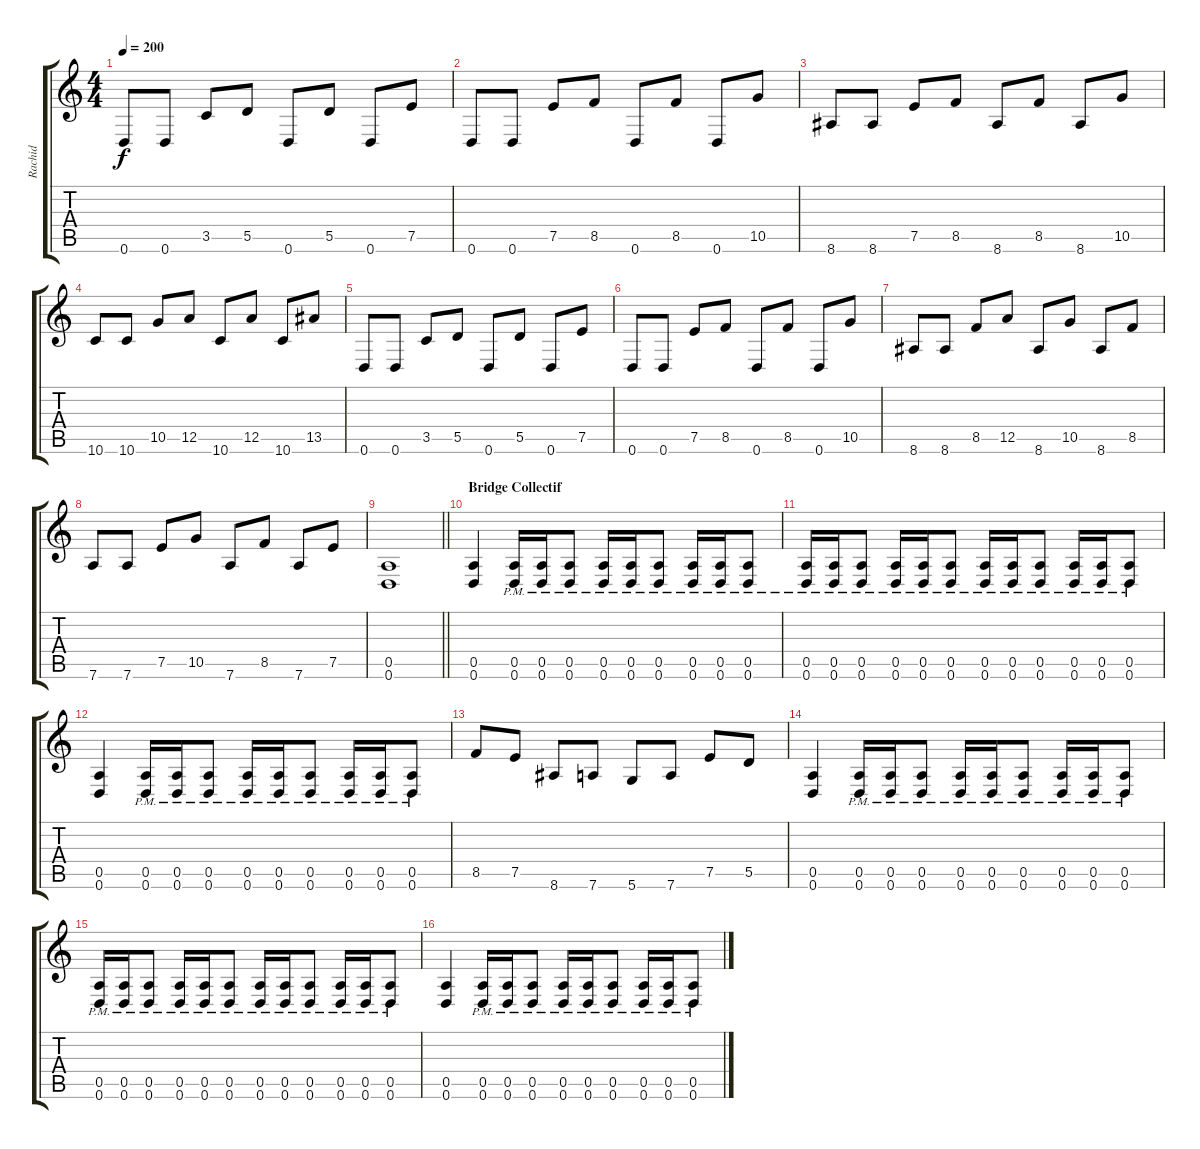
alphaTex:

\track ("Rachid" "Rachid") {instrument distortionguitar}
\staff {score tabs}
\tuning (E4 B3 G3 D3 A2 D2) {hide}
\ts (4 4)
\tempo 200
\clef g2
\ks c
0.6.8{dy f} 0.6.8 3.5.8 5.5.8 0.6.8 5.5.8 0.6.8 7.5.8 |
0.6.8 0.6.8 7.5.8 8.5.8 0.6.8 8.5.8 0.6.8 10.5.8 |
8.6.8 8.6.8 7.5.8 8.5.8 8.6.8 8.5.8 8.6.8 10.5.8 |
10.6.8 10.6.8 10.5.8 12.5.8 10.6.8 12.5.8 10.6.8 13.5.8 |
0.6.8 0.6.8 3.5.8 5.5.8 0.6.8 5.5.8 0.6.8 7.5.8 |
0.6.8 0.6.8 7.5.8 8.5.8 0.6.8 8.5.8 0.6.8 10.5.8 |
8.6.8 8.6.8 8.5.8 12.5.8 8.6.8 10.5.8 8.6.8 8.5.8 |
7.6.8 7.6.8 7.5.8 10.5.8 7.6.8 8.5.8 7.6.8 7.5.8 |
\barLineRight lightlight
(0.5 0.6).1 |
\section ("" "Bridge Collectif ")
(0.5 0.6).4 (0.5{pm} 0.6{pm}).16 (0.5{pm} 0.6{pm}).16 (0.5{pm} 0.6{pm}).8 (0.5{pm} 0.6{pm}).16 (0.5{pm} 0.6{pm}).16 (0.5{pm} 0.6{pm}).8 (0.5{pm} 0.6{pm}).16 (0.5{pm} 0.6{pm}).16 (0.5{pm} 0.6{pm}).8 |
(0.5{pm} 0.6{pm}).16 (0.5{pm} 0.6{pm}).16 (0.5{pm} 0.6{pm}).8 (0.5{pm} 0.6{pm}).16 (0.5{pm} 0.6{pm}).16 (0.5{pm} 0.6{pm}).8 (0.5{pm} 0.6{pm}).16 (0.5{pm} 0.6{pm}).16 (0.5{pm} 0.6{pm}).8 (0.5{pm} 0.6{pm}).16 (0.5{pm} 0.6{pm}).16 (0.5{pm} 0.6{pm}).8 |
(0.5 0.6).4 (0.5{pm} 0.6{pm}).16 (0.5{pm} 0.6{pm}).16 (0.5{pm} 0.6{pm}).8 (0.5{pm} 0.6{pm}).16 (0.5{pm} 0.6{pm}).16 (0.5{pm} 0.6{pm}).8 (0.5{pm} 0.6{pm}).16 (0.5{pm} 0.6{pm}).16 (0.5{pm} 0.6{pm}).8 |
8.5.8 7.5.8 8.6.8 7.6.8 5.6.8 7.6.8 7.5.8 5.5.8 |
(0.5 0.6).4 (0.5{pm} 0.6{pm}).16 (0.5{pm} 0.6{pm}).16 (0.5{pm} 0.6{pm}).8 (0.5{pm} 0.6{pm}).16 (0.5{pm} 0.6{pm}).16 (0.5{pm} 0.6{pm}).8 (0.5{pm} 0.6{pm}).16 (0.5{pm} 0.6{pm}).16 (0.5{pm} 0.6{pm}).8 |
(0.5{pm} 0.6{pm}).16 (0.5{pm} 0.6{pm}).16 (0.5{pm} 0.6{pm}).8 (0.5{pm} 0.6{pm}).16 (0.5{pm} 0.6{pm}).16 (0.5{pm} 0.6{pm}).8 (0.5{pm} 0.6{pm}).16 (0.5{pm} 0.6{pm}).16 (0.5{pm} 0.6{pm}).8 (0.5{pm} 0.6{pm}).16 (0.5{pm} 0.6{pm}).16 (0.5{pm} 0.6{pm}).8 |
(0.5 0.6).4 (0.5{pm} 0.6{pm}).16 (0.5{pm} 0.6{pm}).16 (0.5{pm} 0.6{pm}).8 (0.5{pm} 0.6{pm}).16 (0.5{pm} 0.6{pm}).16 (0.5{pm} 0.6{pm}).8 (0.5{pm} 0.6{pm}).16 (0.5{pm} 0.6{pm}).16 (0.5{pm} 0.6{pm}).8
